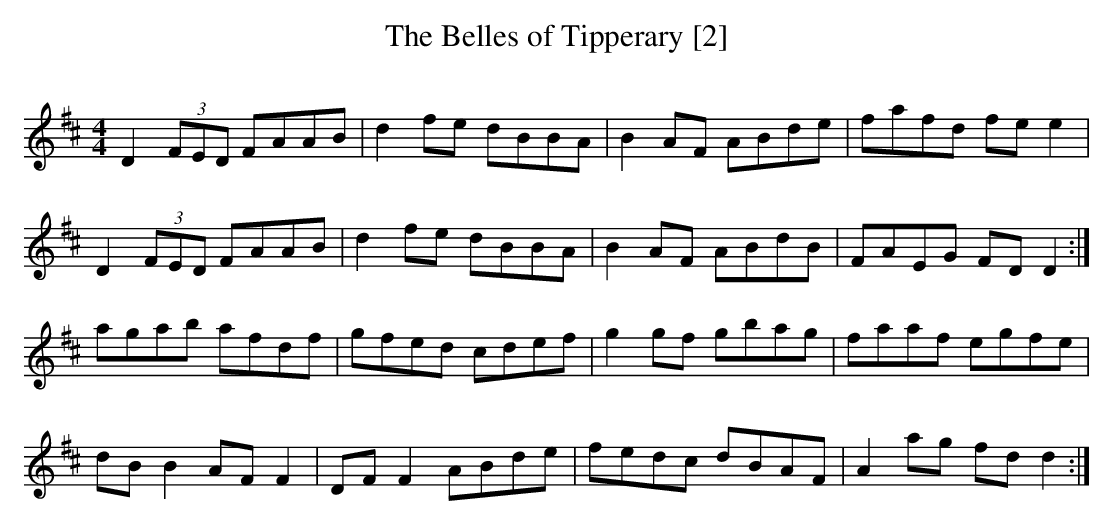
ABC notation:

X:1
T: The Belles of Tipperary [2]
Q: 350
M: 4/4
L: 1/8
K: D
D2 (3FED FAAB | d2 fe dBBA | B2 AF ABde | fafd fe e2 |
D2 (3FED FAAB | d2 fe dBBA | B2 AF ABdB | FAEG FD D2 :|
agab afdf | gfed cdef | g2 gf gbag | faaf egfe |
dB B2 AF F2 | DF F2 ABde | fedc dBAF | A2 ag fd d2 :|
